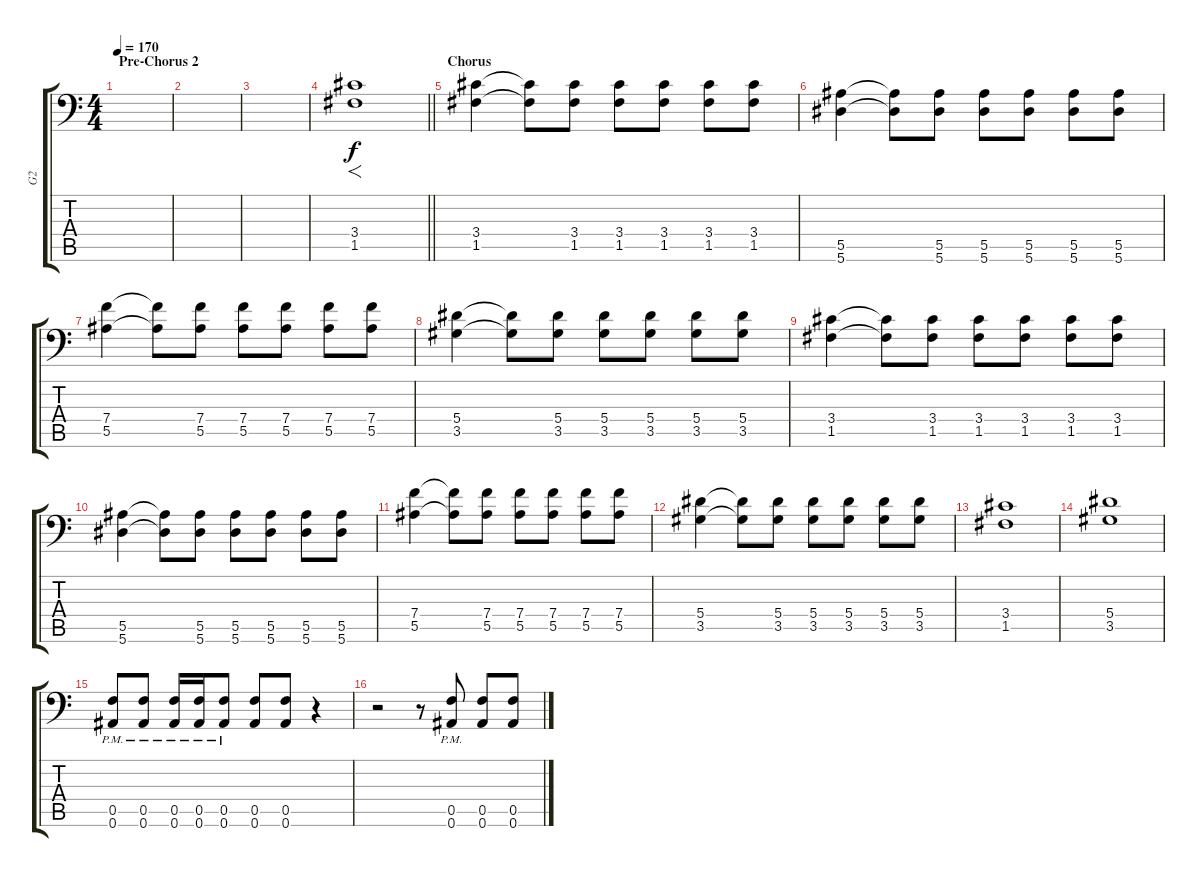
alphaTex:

\track ("G2" "G2") {instrument overdrivenguitar}
\staff {score tabs}
\tuning (C4 G3 Eb3 Bb2 F2 Bb1) {hide}
\ts (4 4)
\section ("" "Pre-Chorus 2")
\tempo 170
\clef f4
\ks c
|
|
|
\barLineRight lightlight
(3.4 1.5).1{f} |
\section ("" "Chorus")
(3.4 1.5).4 (3.4{t} 1.5{t}).8 (3.4 1.5).8 (3.4 1.5).8 (3.4 1.5).8 (3.4 1.5).8 (3.4 1.5).8 |
(5.5 5.6).4 (5.5{t} 5.6{t}).8 (5.5 5.6).8 (5.5 5.6).8 (5.5 5.6).8 (5.5 5.6).8 (5.5 5.6).8 |
(7.4 5.5).4 (7.4{t} 5.5{t}).8 (7.4 5.5).8 (7.4 5.5).8 (7.4 5.5).8 (7.4 5.5).8 (7.4 5.5).8 |
(5.4 3.5).4 (5.4{t} 3.5{t}).8 (5.4 3.5).8 (5.4 3.5).8 (5.4 3.5).8 (5.4 3.5).8 (5.4 3.5).8 |
(3.4 1.5).4 (3.4{t} 1.5{t}).8 (3.4 1.5).8 (3.4 1.5).8 (3.4 1.5).8 (3.4 1.5).8 (3.4 1.5).8 |
(5.5 5.6).4 (5.5{t} 5.6{t}).8 (5.5 5.6).8 (5.5 5.6).8 (5.5 5.6).8 (5.5 5.6).8 (5.5 5.6).8 |
(7.4 5.5).4 (7.4{t} 5.5{t}).8 (7.4 5.5).8 (7.4 5.5).8 (7.4 5.5).8 (7.4 5.5).8 (7.4 5.5).8 |
(5.4 3.5).4 (5.4{t} 3.5{t}).8 (5.4 3.5).8 (5.4 3.5).8 (5.4 3.5).8 (5.4 3.5).8 (5.4 3.5).8 |
(3.4 1.5).1 |
(5.4 3.5).1 |
(0.5{pm} 0.6{pm}).8 (0.5{pm} 0.6{pm}).8 (0.5{pm} 0.6{pm}).16 (0.5{pm} 0.6{pm}).16 (0.5{pm} 0.6{pm}).8 (0.5 0.6).8 (0.5 0.6).8 r.4 |
r.2 r.8 (0.5{pm} 0.6).8 (0.5 0.6).8 (0.5 0.6).8
